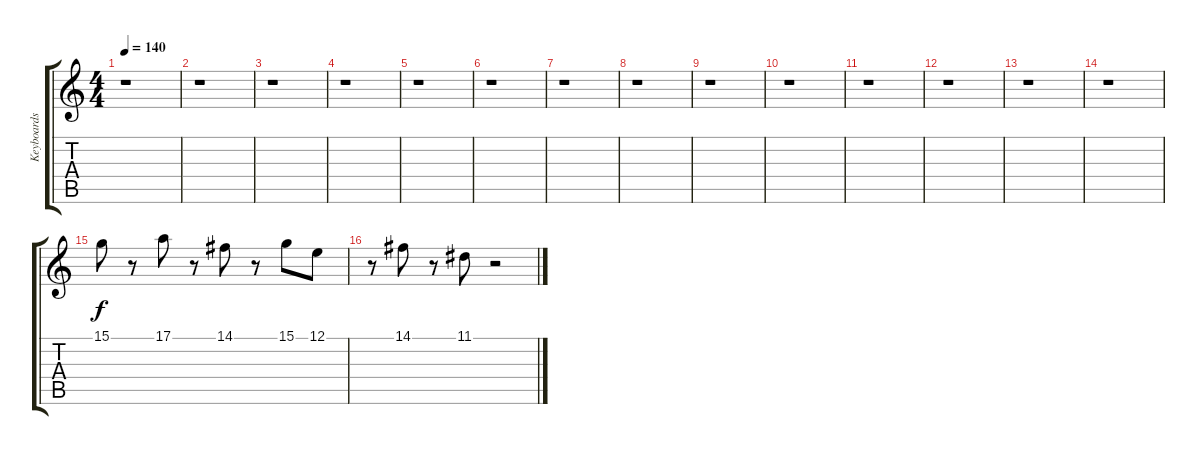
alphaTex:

\track ("Keyboards" "Keyboards") {instrument glockenspiel}
\staff {score tabs}
\tuning (E4 B3 G3 D3 A2 E2) {hide}
\ts (4 4)
\tempo 140
\clef g2
\ks c
r.1{dy f} |
r.1 |
r.1 |
r.1 |
r.1 |
r.1 |
r.1 |
r.1 |
r.1 |
r.1 |
r.1 |
r.1 |
r.1 |
r.1 |
15.1.8 r.8 17.1.8 r.8 14.1.8 r.8 15.1.8 12.1.8 |
r.8 14.1.8 r.8 11.1.8 r.2
